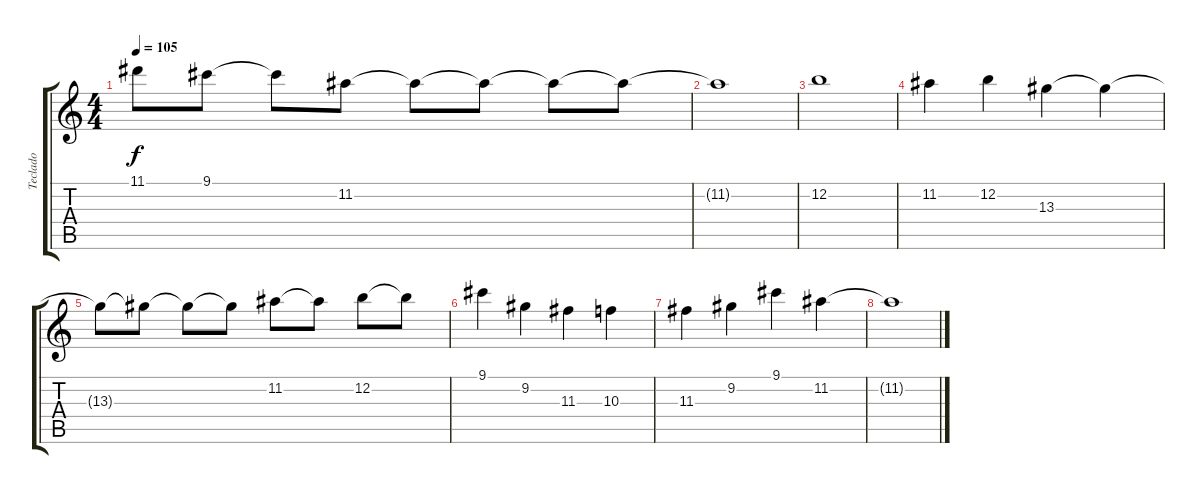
\track ("Teclado" "Teclado") {instrument contrabass}
\staff {score tabs}
\tuning (E4 B3 G3 D3 A2 E2) {hide}
\ts (4 4)
\tempo 105
\clef g2
\ks c
11.1{t}.8{dy f} 9.1.8 9.1{t}.8 11.2.8 11.2{t}.8 11.2{t}.8 11.2{t}.8 11.2{t}.8 |
11.2{t}.1 |
12.2.1 |
11.2.4 12.2.4 13.3.4 13.3{t}.4 |
13.3{t}.8 13.3{t}.8 13.3{t}.8 13.3{t}.8 11.2.8 11.2{t}.8 12.2.8 12.2{t}.8 |
9.1.4 9.2.4 11.3.4 10.3.4 |
11.3.4 9.2.4 9.1.4 11.2.4 |
11.2{t}.1
